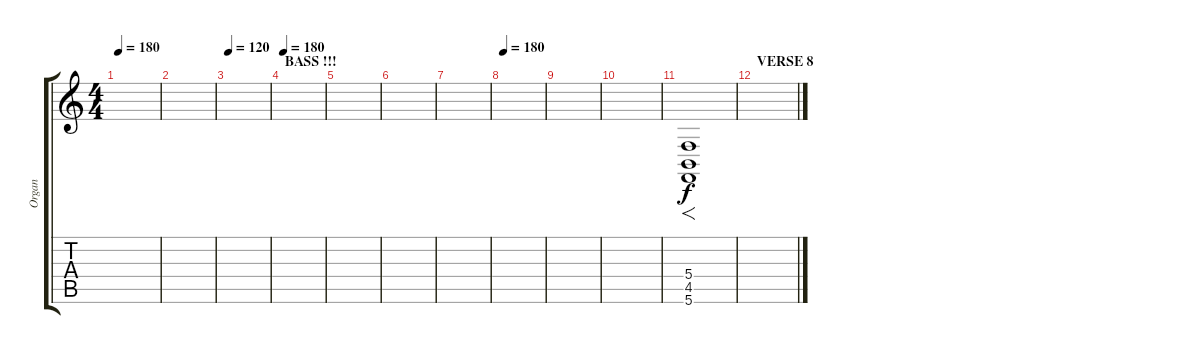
\track ("Organ" "Organ") {instrument churchorgan}
\staff {score tabs}
\tuning (D4 A3 F3 C3 G2 C2) {hide}
\ts (4 4)
\tempo 180
\clef g2
\ks c
|
|
\tempo 120
|
\section ("" "BASS !!!")
\tempo 180
|
|
|
|
\tempo 180
|
|
|
(5.4 4.5 5.6).1{f} |
\section ("" "VERSE 8")
